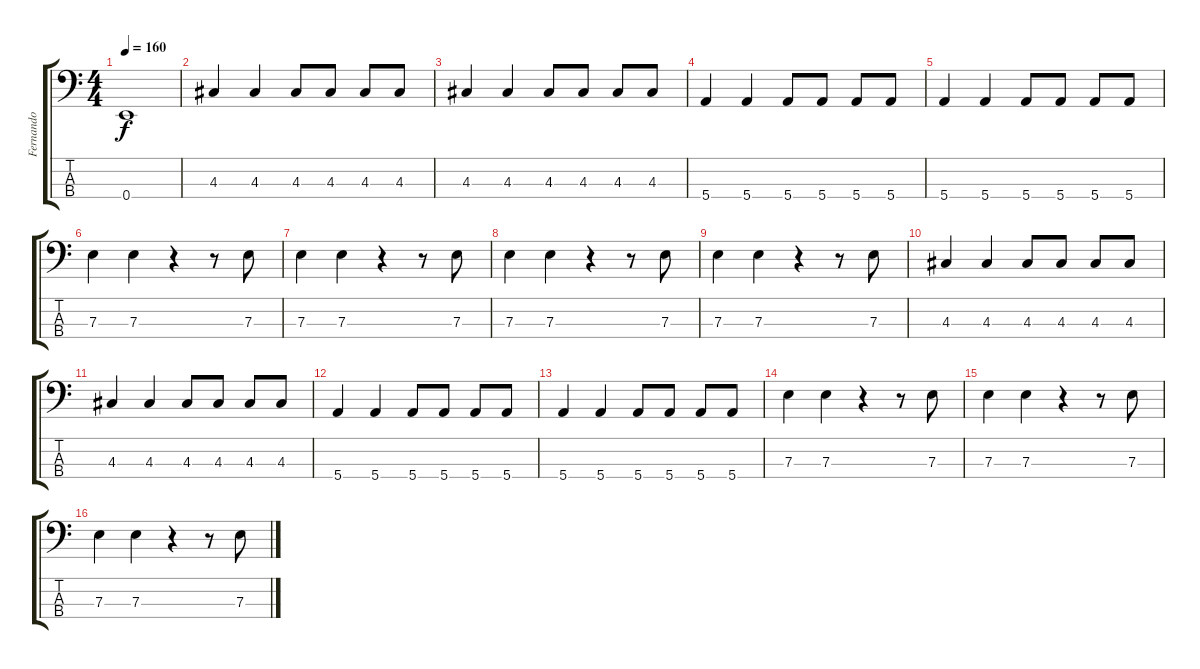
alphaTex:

\track ("Fernando" "Fernando") {instrument electricbassfinger}
\staff {score tabs}
\tuning (G2 D2 A1 E1) {hide}
\ts (4 4)
\tempo 160
\clef f4
\ks c
0.4{t}.1{dy f} |
4.3.4 4.3.4 4.3.8 4.3.8 4.3.8 4.3.8 |
4.3.4 4.3.4 4.3.8 4.3.8 4.3.8 4.3.8 |
5.4.4 5.4.4 5.4.8 5.4.8 5.4.8 5.4.8 |
5.4.4 5.4.4 5.4.8 5.4.8 5.4.8 5.4.8 |
7.3.4 7.3.4 r.4 r.8 7.3.8 |
7.3.4 7.3.4 r.4 r.8 7.3.8 |
7.3.4 7.3.4 r.4 r.8 7.3.8 |
7.3.4 7.3.4 r.4 r.8 7.3.8 |
4.3.4 4.3.4 4.3.8 4.3.8 4.3.8 4.3.8 |
4.3.4 4.3.4 4.3.8 4.3.8 4.3.8 4.3.8 |
5.4.4 5.4.4 5.4.8 5.4.8 5.4.8 5.4.8 |
5.4.4 5.4.4 5.4.8 5.4.8 5.4.8 5.4.8 |
7.3.4 7.3.4 r.4 r.8 7.3.8 |
7.3.4 7.3.4 r.4 r.8 7.3.8 |
7.3.4 7.3.4 r.4 r.8 7.3.8
